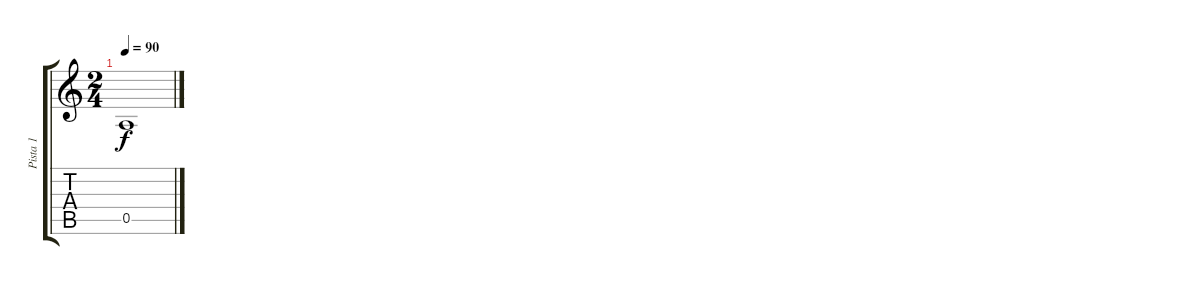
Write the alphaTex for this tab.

\track ("Pista 1" "Pista 1") {instrument acousticguitarnylon}
\staff {score tabs}
\tuning (E4 B3 G3 D3 A2 E2) {hide}
\ts (2 4)
\tempo 90
\clef g2
\ks c
0.5.1{dy f}
